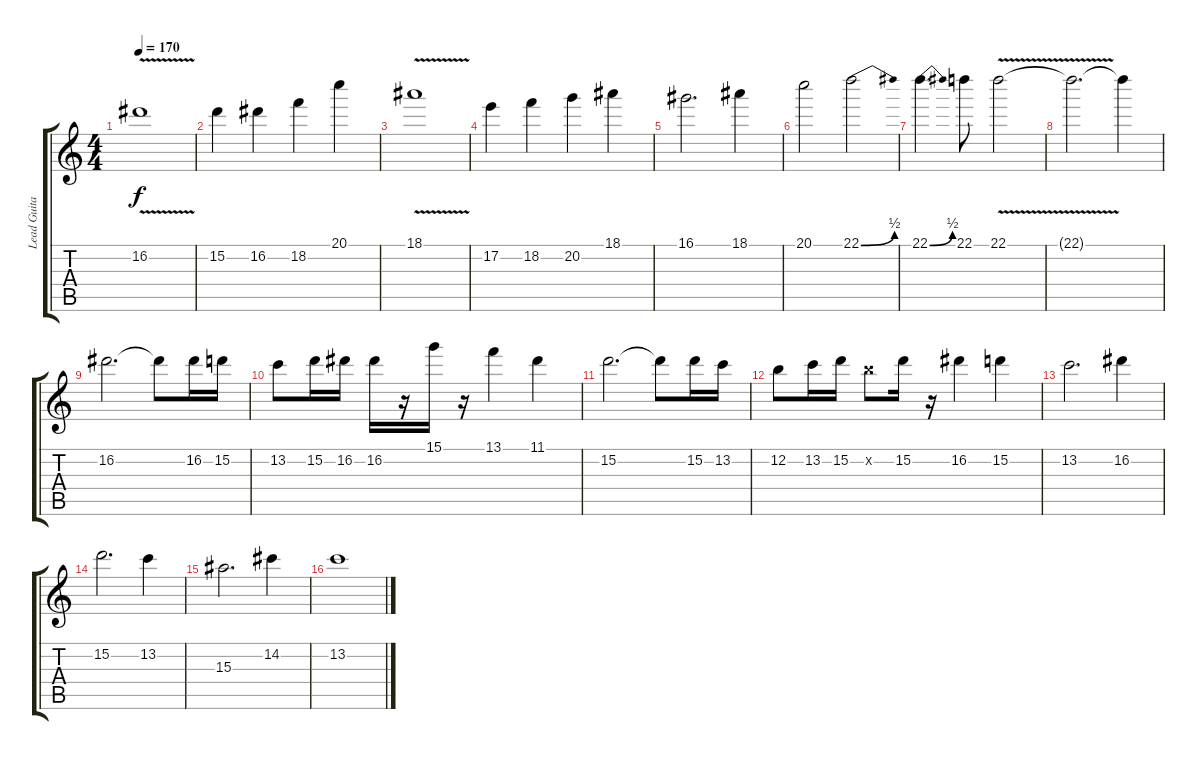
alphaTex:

\track ("Lead Guitar" "Lead Guita") {instrument overdrivenguitar}
\staff {score tabs}
\tuning (E4 B3 G3 D3 A2 E2) {hide}
\ts (4 4)
\tempo 170
\clef g2
\ks c
16.2{v}.1{dy f} |
15.2.4 16.2.4 18.2.4 20.1.4 |
18.1{v}.1 |
17.2.4 18.2.4 20.2.4 18.1.4 |
16.1.2{d} 18.1.4 |
20.1.2 22.1{be (bend 0 0 60 2)}.2 |
22.1{be (bend 0 0 60 2)}.4{d} 22.1.8 22.1{v}.2 |
22.1{t}.2{d} 22.1{t}.4 |
16.2.2{d} 16.2{t}.8 16.2.16 15.2.16 |
13.2.8 15.2.16 16.2.16 16.2.16 r.16 15.1.16 r.16 13.1.4 11.1.4 |
15.2.2{d} 15.2{t}.8 15.2.16 13.2.16 |
12.2.8 13.2.16 15.2.16 12.2{x}.8 15.2.16 r.16 16.2.4 15.2.4 |
13.2.2{d} 16.2.4 |
15.2.2{d} 13.2.4 |
15.3.2{d} 14.2.4 |
13.2.1
